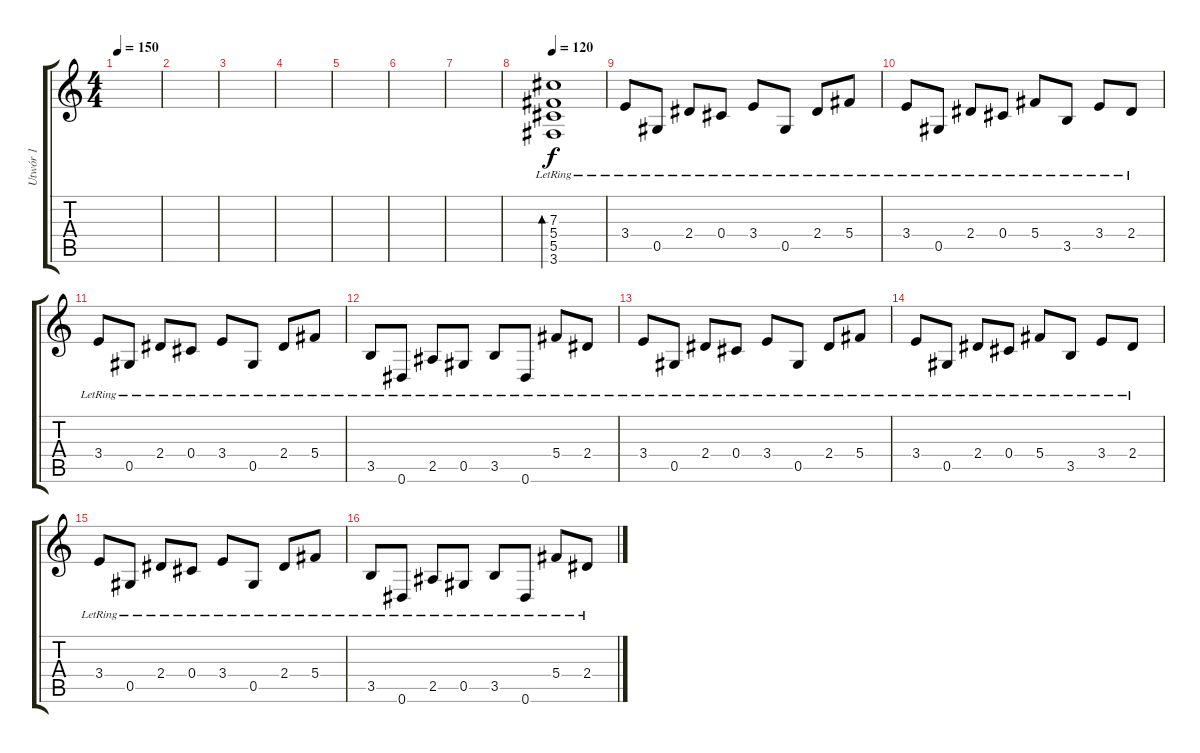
\track ("Utwór 1" "Utwór 1") {instrument acousticguitarnylon}
\staff {score tabs}
\tuning (Eb4 Bb3 Gb3 Db3 Ab2 Eb2) {hide}
\ts (4 4)
\tempo 150
\clef g2
\ks c
|
|
|
|
|
|
|
\tempo 120
(7.3{lr} 5.4{lr} 5.5{lr} 3.6{lr}).1{bd 480 instrument acousticguitarnylon} |
3.4{lr}.8 0.5{lr}.8 2.4{lr}.8 0.4{lr}.8 3.4{lr}.8 0.5{lr}.8 2.4{lr}.8 5.4{lr}.8 |
3.4{lr}.8 0.5{lr}.8 2.4{lr}.8 0.4{lr}.8 5.4{lr}.8 3.5{lr}.8 3.4{lr}.8 2.4{lr}.8 |
3.4{lr}.8 0.5{lr}.8 2.4{lr}.8 0.4{lr}.8 3.4{lr}.8 0.5{lr}.8 2.4{lr}.8 5.4{lr}.8 |
3.5{lr}.8 0.6{lr}.8 2.5{lr}.8 0.5{lr}.8 3.5{lr}.8 0.6{lr}.8 5.4{lr}.8 2.4{lr}.8 |
3.4{lr}.8 0.5{lr}.8 2.4{lr}.8 0.4{lr}.8 3.4{lr}.8 0.5{lr}.8 2.4{lr}.8 5.4{lr}.8 |
3.4{lr}.8 0.5{lr}.8 2.4{lr}.8 0.4{lr}.8 5.4{lr}.8 3.5{lr}.8 3.4{lr}.8 2.4{lr}.8 |
3.4{lr}.8 0.5{lr}.8 2.4{lr}.8 0.4{lr}.8 3.4{lr}.8 0.5{lr}.8 2.4{lr}.8 5.4{lr}.8 |
3.5{lr}.8 0.6{lr}.8 2.5{lr}.8 0.5{lr}.8 3.5{lr}.8 0.6{lr}.8 5.4{lr}.8 2.4{lr}.8
